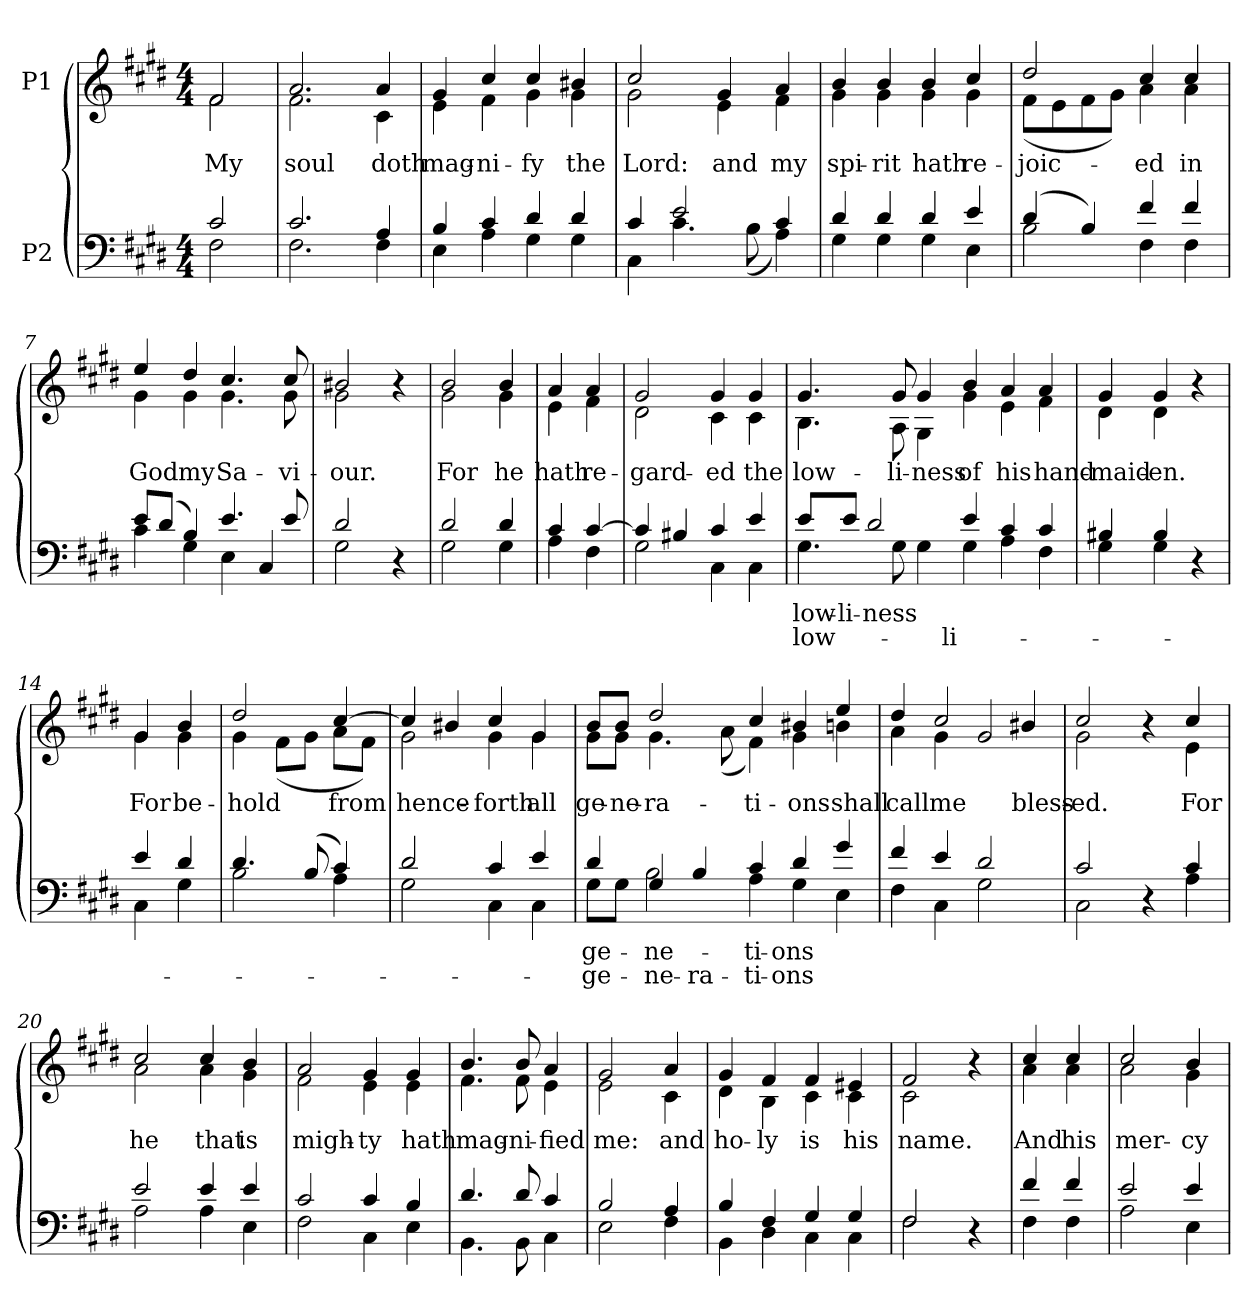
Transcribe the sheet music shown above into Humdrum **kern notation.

**kern	**text	**text	**kern	**text
*part2	*part2	*part2	*part1	*part1
*staff2	*staff2	*staff2	*staff1	*staff1
*I"P2	*	*	*I"P1	*
*clefF4	*	*	*clefG2	*
*k[f#c#g#d#]	*	*	*k[f#c#g#d#]	*
*E:	*	*	*E:	*
*M4/4	*	*	*M4/4	*
=1	=1	=1	=1	=1
*^	*	*	*	*
!	!	!	!	!	!LO:LY:b
*	*	*	*	*^	*
2c#/	2F#\	.	.	2f#/	2f#\	My
=2	=2	=2	=2	=2	=2	=2
!	!	!	!	!	!	!LO:LY:b
2.c#/	2.F#\	.	.	2.a/	2.f#\	soul
!	!	!	!	!	!	!LO:LY:b
4A/	4F#\	.	.	4a/	4c#\	doth
=3	=3	=3	=3	=3	=3	=3
!	!	!	!	!	!	!LO:LY:b
4B/	4E\	.	.	4g#/	4e\	mag-
!	!	!	!	!	!	!LO:LY:b
4c#/	4A\	.	.	4cc#/	4f#\	-ni-
!	!	!	!	!	!	!LO:LY:b
4d#/	4G#\	.	.	4cc#/	4g#\	-fy
!	!	!	!	!	!	!LO:LY:b
4d#/	4G#\	.	.	4b#X/	4g#\	the
=4	=4	=4	=4	=4	=4	=4
!	!	!	!	!	!	!LO:LY:b
4c#/	4C#\	.	.	2cc#/	2g#\	Lord:
2e/	4.c#\	.	.	.	.	.
!	!	!	!	!	!	!LO:LY:b
.	.	.	.	4g#/	4e\	and
.	(<8B\	.	.	.	.	.
!	!	!	!	!	!	!LO:LY:b
4c#/	4A\)	.	.	4a/	4f#\	my
=5	=5	=5	=5	=5	=5	=5
!	!	!	!	!	!	!LO:LY:b
4d#/	4G#\	.	.	4b/	4g#\	spi-
!	!	!	!	!	!	!LO:LY:b
4d#/	4G#\	.	.	4b/	4g#\	-rit
!	!	!	!	!	!	!LO:LY:b
4d#/	4G#\	.	.	4b/	4g#\	hath
!	!	!	!	!	!	!LO:LY:b
4e/	4E\	.	.	4cc#/	4g#\	re-
=6	=6	=6	=6	=6	=6	=6
!	!	!	!	!	!	!LO:LY:b
(>4d#/	2B\	.	.	2dd#/	(<8f#\L	-joic-
.	.	.	.	.	8e\	.
4B/)	.	.	.	.	8f#\	.
.	.	.	.	.	8g#\J)	.
!	!	!	!	!	!	!LO:LY:b
4f#/	4F#\	.	.	4cc#/	4a\	-ed
!	!	!	!	!	!	!LO:LY:b
4f#/	4F#\	.	.	4cc#/	4a\	in
!!LO:LB:g=z	!!
=7	=7	=7	=7	=7	=7	=7
!	!	!	!	!	!	!LO:LY:b
8e/L	4c#\	.	.	4ee/	4g#\	God
(>8d#/J	.	.	.	.	.	.
!	!	!	!	!	!	!LO:LY:b
4B/)	4G#\	.	.	4dd#/	4g#\	my
!	!	!	!	!	!	!LO:LY:b
4.e/	4E\	.	.	4.cc#/	4.g#\	Sa-
.	4C#/	.	.	.	.	.
!	!	!	!	!	!	!LO:LY:b
8e/	.	.	.	8cc#/	8g#\	-vi-
=8	=8	=8	=8	=8	=8	=8
!	!	!	!	!	!	!LO:LY:b
2d#/	2G#\	.	.	2b#X/	2g#\	-our.
4r	4ryy	.	.	4r	4ryy	.
=9	=9	=9	=9	=9	=9	=9
!	!	!	!	!	!	!LO:LY:b
2d#/	2G#\	.	.	2b/	2g#\	For
!	!	!	!	!	!	!LO:LY:b
4d#/	4G#\	.	.	4b/	4g#\	he
=10	=10	=10	=10	=10	=10	=10
!	!	!	!	!	!	!LO:LY:b
4c#/	4A\	.	.	4a/	4e\	hath
!	!	!	!	!	!	!LO:LY:b
[4c#/	4F#\	.	.	4a/	4f#\	re-
=11	=11	=11	=11	=11	=11	=11
!	!	!	!	!	!	!LO:LY:b
4c#/]	2G#\	.	.	2g#/	2d#\	-gard-
4B#X/	.	.	.	.	.	.
!	!	!	!	!	!	!LO:LY:b
4c#/	4C#\	.	.	4g#/	4c#\	-ed
!	!	!	!	!	!	!LO:LY:b
4e/	4C#\	.	.	4g#/	4c#\	the
!!LO:LB:g=z	!!
=12	=12	=12	=12	=12	=12	=12
!	!	!LO:LY:b	!LO:LY:b	!	!	!LO:LY:b
8e/L	4.G#\	low-	low-	4.g#/	4.B\	low-
!	!	!LO:LY:b	!	!	!	!
8e/J	.	-li-	.	.	.	.
!	!	!LO:LY:b	!	!	!	!
2d#/	.	-ness	.	.	.	.
!	!	!	!	!	!	!LO:LY:b
.	8G#\	.	.	8g#/	8A\	-li-
!	!	!	!	!	!	!LO:LY:b
.	4G#\	.	.	4g#/	4G#\	-ness
!	!	!	!LO:LY:b	!	!	!LO:LY:b
4e/	4G#\	.	-li-	4b/	4g#\	of
!	!	!	!	!	!	!LO:LY:b
4c#/	4A\	.	.	4a/	4e\	his
!	!	!	!	!	!	!LO:LY:b
4c#/	4F#\	.	.	4a/	4f#\	hand-
=13	=13	=13	=13	=13	=13	=13
!	!	!	!	!	!	!LO:LY:b
4B#X/	4G#\	.	.	4g#/	4d#\	-maid-
!	!	!	!	!	!	!LO:LY:b
4B#/	4G#\	.	.	4g#/	4d#\	-en.
4r	4ryy	.	.	4r	4ryy	.
=14	=14	=14	=14	=14	=14	=14
!	!	!	!	!	!	!LO:LY:b
4e/	4C#\	.	.	4g#/	4g#\	For
!	!	!	!	!	!	!LO:LY:b
4d#/	4G#\	.	.	4b/	4g#\	be-
=15	=15	=15	=15	=15	=15	=15
!	!	!	!	!	!	!LO:LY:b
4.d#/	2B\	.	.	2dd#/	4g#\	-hold
.	.	.	.	.	(<8f#\L	.
(>8B/	.	.	.	.	8g#\J	.
!	!	!	!	!	!	!LO:LY:b
4c#/)	4A\	.	.	[4cc#/	8a\L	from
.	.	.	.	.	8f#\J)	.
=16	=16	=16	=16	=16	=16	=16
!	!	!	!	!	!	!LO:LY:b
2d#/	2G#\	.	.	4cc#/]	2g#\	hence-
.	.	.	.	4b#X/	.	.
!	!	!	!	!	!	!LO:LY:b
4c#/	4C#\	.	.	4cc#/	4g#\	-forth
!	!	!	!	!	!	!LO:LY:b
4e/	4C#\	.	.	4g#/	4g#\	all
!!LO:LB:g=z	!!
=17	=17	=17	=17	=17	=17	=17
!	!	!LO:LY:b	!LO:LY:b	!	!	!LO:LY:b
4d#/	8G#\L	ge-	ge-	8b/L	8g#\L	ge-
!	!	!	!	!	!	!LO:LY:b
.	8G#\J	.	.	8b/J	8g#\J	-ne-
!	!	!LO:LY:b	!LO:LY:b	!	!	!LO:LY:b
4G#/	2B\	-ne-	-ne-	2dd#/	4.g#\	-ra-
!	!	!	!LO:LY:b	!	!	!
4B/	.	.	-ra-	.	.	.
.	.	.	.	.	(<8a\	.
!	!	!LO:LY:b	!LO:LY:b	!	!	!LO:LY:b
4c#/	4A\	-ti-	-ti-	4cc#/	4f#\)	-ti-
!	!	!LO:LY:b	!LO:LY:b	!	!	!LO:LY:b
4d#/	4G#\	-ons	-ons	4b#X/	4g#\	-ons
!	!	!	!	!	!	!LO:LY:b
4g#/	4E\	.	.	4ee/	4bn\	shall
=18	=18	=18	=18	=18	=18	=18
!	!	!	!	!	!	!LO:LY:b
4f#/	4F#\	.	.	4dd#/	4a\	call
!	!	!	!	!	!	!LO:LY:b
4e/	4C#\	.	.	2cc#/	4g#\	me
2d#/	2G#\	.	.	.	2g#/	.
!	!	!	!	!	!	!LO:LY:b
.	.	.	.	4b#X/	.	bless-
=19	=19	=19	=19	=19	=19	=19
!	!	!	!	!	!	!LO:LY:b
2c#/	2C#\	.	.	2cc#/	2g#\	-ed.
4r	4ryy	.	.	4r	4ryy	.
!	!	!	!	!	!	!LO:LY:b
4c#/	4A\	.	.	4cc#/	4e\	For
=20	=20	=20	=20	=20	=20	=20
!	!	!	!	!	!	!LO:LY:b
2e/	2A\	.	.	2cc#/	2a\	he
!	!	!	!	!	!	!LO:LY:b
4e/	4A\	.	.	4cc#/	4a\	that
!	!	!	!	!	!	!LO:LY:b
4e/	4E\	.	.	4b/	4g#\	is
=21	=21	=21	=21	=21	=21	=21
!	!	!	!	!	!	!LO:LY:b
2c#/	2F#\	.	.	2a/	2f#\	migh-
!	!	!	!	!	!	!LO:LY:b
4c#/	4C#\	.	.	4g#/	4e\	-ty
!	!	!	!	!	!	!LO:LY:b
4B/	4E\	.	.	4g#/	4e\	hath
!!LO:PB:g=z	!!
=22	=22	=22	=22	=22	=22	=22
!	!	!	!	!	!	!LO:LY:b
4.d#/	4.BB\	.	.	4.b/	4.f#\	mag-
!	!	!	!	!	!	!LO:LY:b
8d#/	8BB\	.	.	8b/	8f#\	-ni-
!	!	!	!	!	!	!LO:LY:b
4c#/	4C#\	.	.	4a/	4e\	-fied
=23	=23	=23	=23	=23	=23	=23
!	!	!	!	!	!	!LO:LY:b
2B/	2E\	.	.	2g#/	2e\	me:
!	!	!	!	!	!	!LO:LY:b
4A/	4F#\	.	.	4a/	4c#\	and
=24	=24	=24	=24	=24	=24	=24
!	!	!	!	!	!	!LO:LY:b
4B/	4BB\	.	.	4g#/	4d#\	ho-
!	!	!	!	!	!	!LO:LY:b
4F#/	4D#\	.	.	4f#/	4B\	-ly
!	!	!	!	!	!	!LO:LY:b
4G#/	4C#\	.	.	4f#/	4c#\	is
!	!	!	!	!	!	!LO:LY:b
4G#/	4C#\	.	.	4e#X/	4c#\	his
=25	=25	=25	=25	=25	=25	=25
!	!	!	!	!	!	!LO:LY:b
2F#/	2F#\	.	.	2f#/	2c#\	name.
4r	4ryy	.	.	4r	4ryy	.
=26	=26	=26	=26	=26	=26	=26
!	!	!	!	!	!	!LO:LY:b
4f#/	4F#\	.	.	4cc#/	4a\	And
!	!	!	!	!	!	!LO:LY:b
4f#/	4F#\	.	.	4cc#/	4a\	his
=27	=27	=27	=27	=27	=27	=27
!	!	!	!	!	!	!LO:LY:b
2e/	2A\	.	.	2cc#/	2a\	mer-
!	!	!	!	!	!	!LO:LY:b
4e/	4E\	.	.	4b/	4g#\	-cy
*v	*v	*	*	*	*	*
*	*	*	*v	*v	*
=	=	=	=	=
*-	*-	*-	*-	*-
